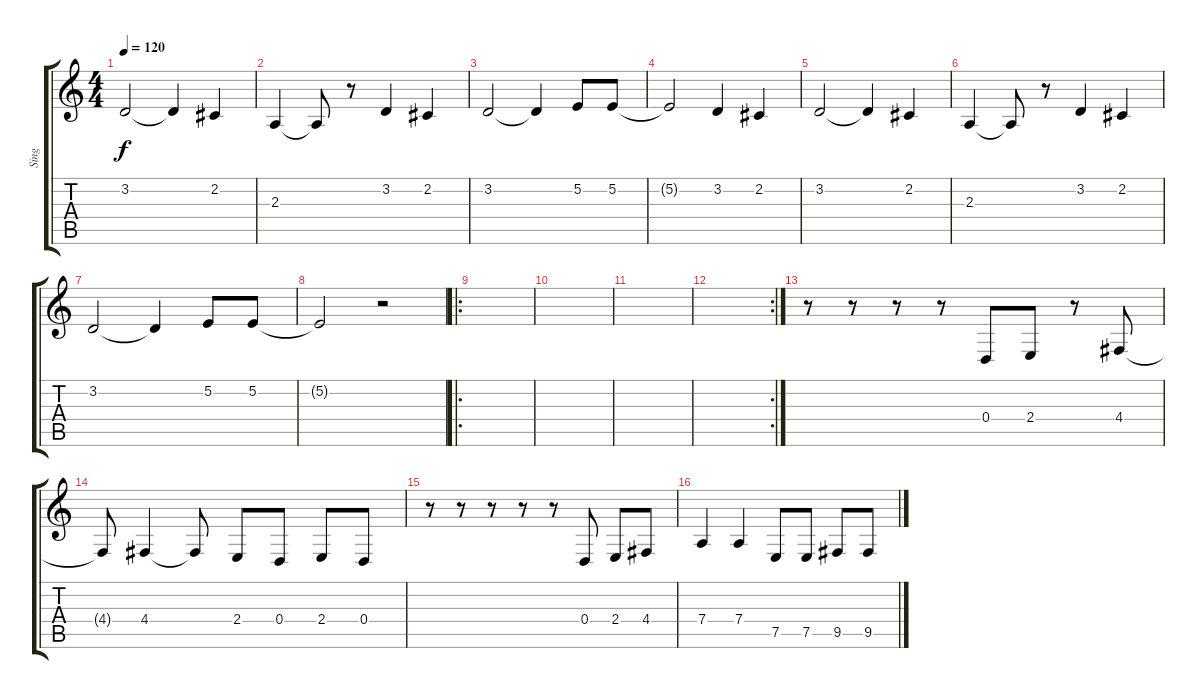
\track ("Sing" "Sing") {instrument harmonica}
\staff {score tabs}
\tuning (E4 B3 G3 D3 A2 E2) {hide}
\ts (4 4)
\tempo 120
\clef g2
\ks c
3.2.2{dy f} 3.2{t}.4 2.2.4 |
2.3.4 2.3{t}.8 r.8 3.2.4 2.2.4 |
3.2.2 3.2{t}.4 5.2.8 5.2.8 |
5.2{t}.2 3.2.4 2.2.4 |
3.2.2 3.2{t}.4 2.2.4 |
2.3.4 2.3{t}.8 r.8 3.2.4 2.2.4 |
3.2.2 3.2{t}.4 5.2.8 5.2.8 |
5.2{t}.2 r.2 |
\ro
|
|
|
\rc 2
|
r.8 r.8 r.8 r.8 0.4.8 2.4.8 r.8 4.4.8 |
4.4{t}.8 4.4.4 4.4{t}.8 2.4.8 0.4.8 2.4.8 0.4.8 |
r.8 r.8 r.8 r.8 r.8 0.4.8 2.4.8 4.4.8 |
7.4.4 7.4.4 7.5.8 7.5.8 9.5.8 9.5.8
